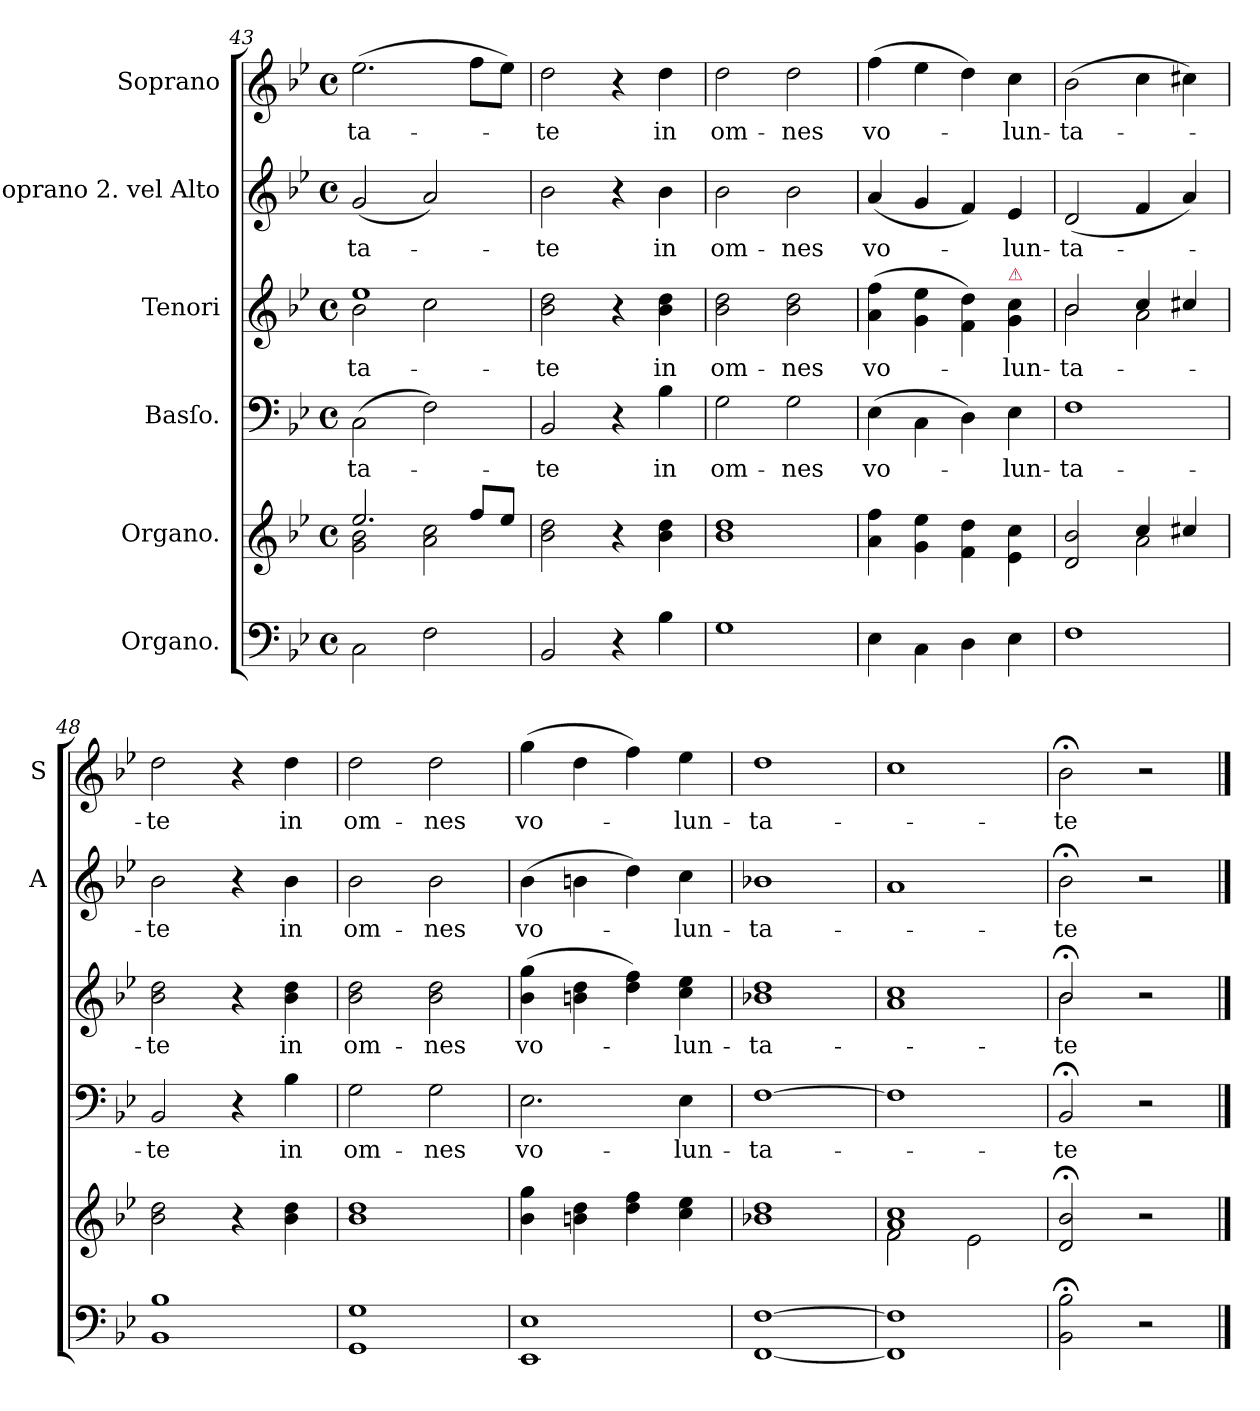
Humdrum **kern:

**kern	**kern	**kern	**text	**kern	**text	**kern	**text	**kern	**text
*part6	*part5	*part4	*part4	*part3	*part3	*part2	*part2	*part1	*part1
*staff6	*staff5	*staff4	*staff4	*staff3	*staff3	*staff2	*staff2	*staff1	*staff1
*I"Organo.	*I"Organo.	*I"Basſo.	*	*I"Tenori	*	*I"Soprano 2. vel Alto	*	*I"Soprano	*
*	*	*	*	*	*	*I'A	*	*I'S	*
*clefF4	*clefG2	*clefF4	*	*clefG2	*	*clefG2	*	*clefG2	*
*	*	*	*	*ITrd8c12	*	*	*	*	*
*k[b-e-]	*k[b-e-]	*k[b-e-]	*	*k[b-e-]	*	*k[b-e-]	*	*k[b-e-]	*
*M4/4	*M4/4	*M4/4	*	*M4/4	*	*M4/4	*	*M4/4	*
*met(c)	*met(c)	*met(c)	*	*met(c)	*	*met(c)	*	*met(c)	*
=43	=43	=43	=43	=43	=43	=43	=43	=43	=43
*	*^	*	*	*	*	*	*	*	*
!	!	!	!	!LO:LY:i	!	!	!	!LO:LY:i	!	!
*	*	*	*	*	*^	*	*	*	*	*
2C\	2.ee-/	2g\ 2b-\	(2C\	-ta-	1e-	2B-\	-ta-	(2g/	-ta-	(2.ee-\	-ta-
2F\	.	2a\ 2cc\	2F\)	.	.	2c\	.	2a/)	.	.	.
.	8ff/L	.	.	.	.	.	.	.	.	8ff\L	.
.	8ee-/J	.	.	.	.	.	.	.	.	8ee-\J)	.
*	*v	*v	*	*	*v	*v	*	*	*	*	*
=44	=44	=44	=44	=44	=44	=44	=44	=44	=44
!	!	!	!LO:LY:i	!	!	!	!LO:LY:i	!	!
2BB-/	2b-\ 2dd\	2BB-/	-te	2B-\ 2d\	te	2b-\	-te	2dd\	-te
4r	4r	4r	.	4r	.	4r	.	4r	.
!	!	!	!LO:LY:i	!	!	!	!LO:LY:i	!	!
4B-\	4b-\ 4dd\	4B-\	in	4B-\ 4d\	in	4b-\	in	4dd\	in
=45	=45	=45	=45	=45	=45	=45	=45	=45	=45
!	!	!	!LO:LY:i	!	!	!	!LO:LY:i	!	!
1G	1b- 1dd	2G\	om-	2B-\ 2d\	om-	2b-\	om-	2dd\	om-
!	!	!	!LO:LY:i	!	!	!	!LO:LY:i	!	!
.	.	2G\	-nes	2B-\ 2d\	-nes	2b-\	-nes	2dd\	-nes
=46	=46	=46	=46	=46	=46	=46	=46	=46	=46
!	!	!	!LO:LY:i	!	!	!	!LO:LY:i	!	!
4E-\	4a\ 4ff\	(4E-\	vo-	(4A\ 4f\	vo-	(4a/	vo-	(4ff\	vo-
4C\	4g\ 4ee-\	4C\	.	4G\ 4e-\	.	4g/	.	4ee-\	.
4D\	4f\ 4dd\	4D\)	.	4F\ 4d\)	.	4f/)	.	4dd\)	.
!	!	!	!	!LO:TX:a:color=crimson:t=⚠	!	!	!	!	!
!	!	!	!LO:LY:i	!	!	!	!LO:LY:i	!	!
4E-\	4e-\ 4cc\	4E-\	-lun-	4G\ 4c\	-lun-	4e-/	-lun-	4cc\	-lun-
=47	=47	=47	=47	=47	=47	=47	=47	=47	=47
*	*^	*	*	*	*	*	*	*	*
!	!	!	!	!LO:LY:i	!	!	!	!LO:LY:i	!	!
*	*	*	*	*	*^	*	*	*	*	*
1F	2d/ 2b-/	2ryy	1F	-ta-	2B-/	2B-\	-ta-	(2d/	-ta-	(2b-\	-ta-
.	4cc/	2a\	.	.	4c/	2A\	.	4f/	.	4cc\	.
.	4cc#X/	.	.	.	4c#X/	.	.	4a/)	.	4cc#X\)	.
*	*v	*v	*	*	*v	*v	*	*	*	*	*
=48	=48	=48	=48	=48	=48	=48	=48	=48	=48
!	!	!	!LO:LY:i	!	!	!	!LO:LY:i	!	!
1BB- 1B-	2b-\ 2dd\	2BB-/	-te	2B-\ 2d\	-te	2b-\	-te	2dd\	-te
.	4r	4r	.	4r	.	4r	.	4r	.
!	!	!	!LO:LY:i	!	!	!	!LO:LY:i	!	!
.	4b-\ 4dd\	4B-\	in	4B-\ 4d\	in	4b-\	in	4dd\	in
=49	=49	=49	=49	=49	=49	=49	=49	=49	=49
!	!	!	!LO:LY:i	!	!	!	!LO:LY:i	!	!
1GG 1G	1b- 1dd	2G\	om-	2B-\ 2d\	om-	2b-\	om-	2dd\	om-
!	!	!	!LO:LY:i	!	!	!	!LO:LY:i	!	!
.	.	2G\	-nes	2B-\ 2d\	-nes	2b-\	-nes	2dd\	-nes
=50	=50	=50	=50	=50	=50	=50	=50	=50	=50
!	!	!	!LO:LY:i	!	!	!	!LO:LY:i	!	!
1EE- 1E-	4b-\ 4gg\	2.E-\	vo-	(4B-\ 4g\	vo-	(4b-\	vo-	(4gg\	vo-
.	4bn\ 4dd\	.	.	4Bn\ 4d\	.	4bn\	.	4dd\	.
.	4dd\ 4ff\	.	.	4d\ 4f\)	.	4dd\)	.	4ff\)	.
!	!	!	!LO:LY:i	!	!	!	!LO:LY:i	!	!
.	4cc\ 4ee-\	4E-\	-lun-	4c\ 4e-\	-lun-	4cc\	-lun-	4ee-\	-lun-
=51	=51	=51	=51	=51	=51	=51	=51	=51	=51
!	!	!	!LO:LY:i	!	!	!	!LO:LY:i	!	!
[1FF [1F	1b-X 1dd	[1F	-ta-	1B-X 1d	-ta-	1b-X	-ta-	1dd	-ta-
=52	=52	=52	=52	=52	=52	=52	=52	=52	=52
*	*^	*	*	*	*	*	*	*	*
1FF] 1F]	1a 1cc	2f\	1F]	.	1A 1c	.	1a	.	1cc	.
.	.	2e-\	.	.	.	.	.	.	.	.
=53	=53	=53	=53	=53	=53	=53	=53	=53	=53	=53
!	!	!	!	!LO:LY:i	!	!	!	!LO:LY:i	!	!
*	*v	*v	*	*	*^	*	*	*	*	*
2BB-;<\ 2B-;<\	2d;</ 2b-;</	2BB-;</	-te	2B-;</	2B-\	-te	2b-;<\	-te	2b-;<\	-te
2r	2r	2r	.	2r	2ryy	.	2r	.	2r	.
*	*	*	*	*v	*v	*	*	*	*	*
==	==	==	==	==	==	==	==	==	==
*-	*-	*-	*-	*-	*-	*-	*-	*-	*-
